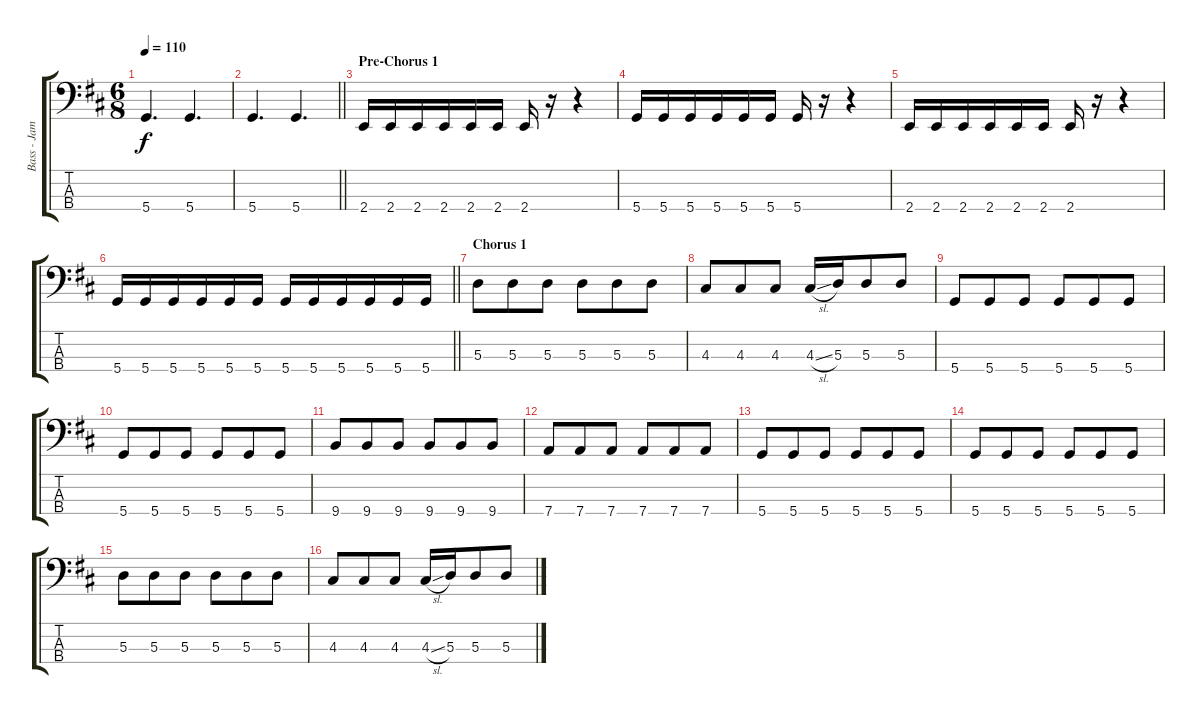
\track ("Bass - James Johnston" "Bass - Jam") {instrument electricbassfinger}
\staff {score tabs}
\tuning (G2 D2 A1 D1) {hide}
\ts (6 8)
\tempo 110
\clef f4
\ks d
5.4.4{d dy f} 5.4.4{d} |
\barLineRight lightlight
5.4.4{d} 5.4.4{d} |
\section ("" "Pre-Chorus 1")
2.4.16 2.4.16 2.4.16 2.4.16 2.4.16 2.4.16 2.4.16 r.16 r.4 |
5.4.16 5.4.16 5.4.16 5.4.16 5.4.16 5.4.16 5.4.16 r.16 r.4 |
2.4.16 2.4.16 2.4.16 2.4.16 2.4.16 2.4.16 2.4.16 r.16 r.4 |
\barLineRight lightlight
5.4.16 5.4.16 5.4.16 5.4.16 5.4.16 5.4.16 5.4.16 5.4.16 5.4.16 5.4.16 5.4.16 5.4.16 |
\section ("" "Chorus 1")
5.3.8 5.3.8 5.3.8 5.3.8 5.3.8 5.3.8 |
4.3.8 4.3.8 4.3.8 4.3{sl}.16 5.3.16 5.3.8 5.3.8 |
5.4.8 5.4.8 5.4.8 5.4.8 5.4.8 5.4.8 |
5.4.8 5.4.8 5.4.8 5.4.8 5.4.8 5.4.8 |
9.4.8 9.4.8 9.4.8 9.4.8 9.4.8 9.4.8 |
7.4.8 7.4.8 7.4.8 7.4.8 7.4.8 7.4.8 |
5.4.8 5.4.8 5.4.8 5.4.8 5.4.8 5.4.8 |
5.4.8 5.4.8 5.4.8 5.4.8 5.4.8 5.4.8 |
5.3.8 5.3.8 5.3.8 5.3.8 5.3.8 5.3.8 |
4.3.8 4.3.8 4.3.8 4.3{sl}.16 5.3.16 5.3.8 5.3.8
